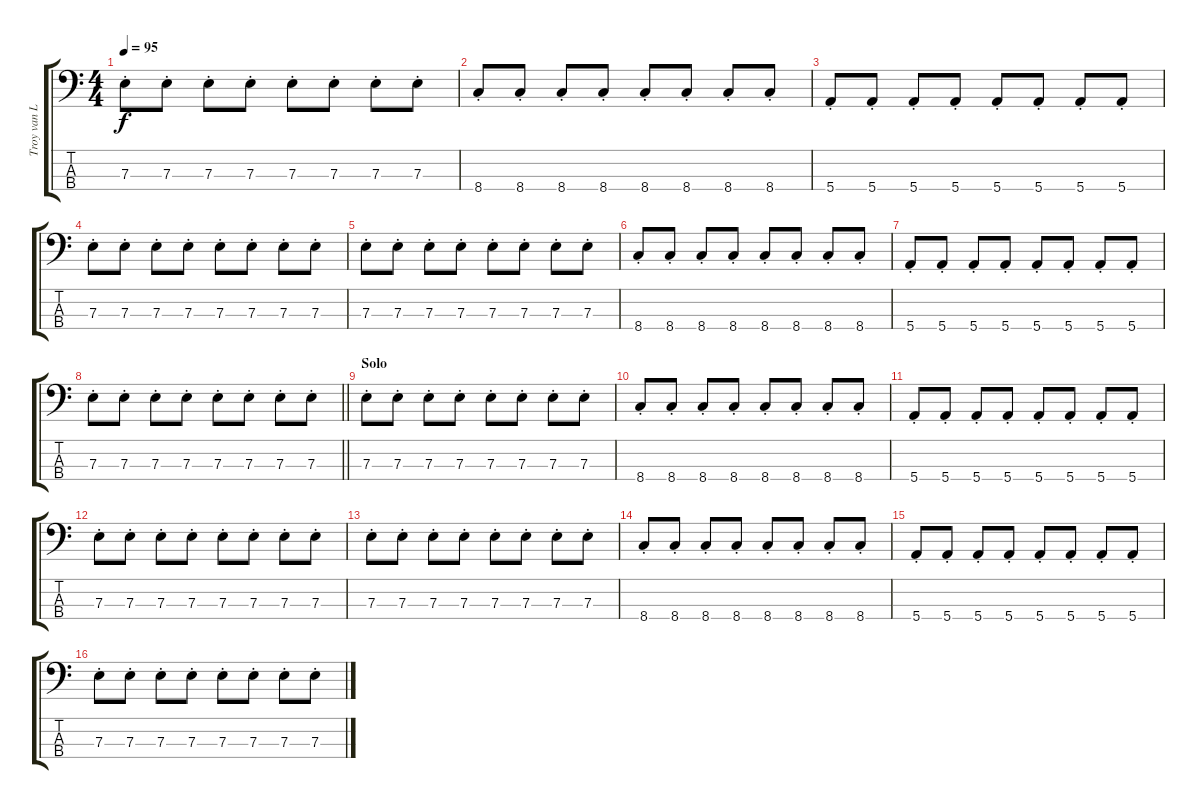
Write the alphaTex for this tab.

\track ("Troy van Leeuwen" "Troy van L") {instrument electricbasspick}
\staff {score tabs}
\tuning (G2 D2 A1 E1) {hide}
\ts (4 4)
\tempo 95
\clef f4
\ks c
7.3{st}.8{dy f} 7.3{st}.8 7.3{st}.8 7.3{st}.8 7.3{st}.8 7.3{st}.8 7.3{st}.8 7.3{st}.8 |
8.4{st}.8 8.4{st}.8 8.4{st}.8 8.4{st}.8 8.4{st}.8 8.4{st}.8 8.4{st}.8 8.4{st}.8 |
5.4{st}.8 5.4{st}.8 5.4{st}.8 5.4{st}.8 5.4{st}.8 5.4{st}.8 5.4{st}.8 5.4{st}.8 |
7.3{st}.8 7.3{st}.8 7.3{st}.8 7.3{st}.8 7.3{st}.8 7.3{st}.8 7.3{st}.8 7.3{st}.8 |
7.3{st}.8 7.3{st}.8 7.3{st}.8 7.3{st}.8 7.3{st}.8 7.3{st}.8 7.3{st}.8 7.3{st}.8 |
8.4{st}.8 8.4{st}.8 8.4{st}.8 8.4{st}.8 8.4{st}.8 8.4{st}.8 8.4{st}.8 8.4{st}.8 |
5.4{st}.8 5.4{st}.8 5.4{st}.8 5.4{st}.8 5.4{st}.8 5.4{st}.8 5.4{st}.8 5.4{st}.8 |
\barLineRight lightlight
7.3{st}.8 7.3{st}.8 7.3{st}.8 7.3{st}.8 7.3{st}.8 7.3{st}.8 7.3{st}.8 7.3{st}.8 |
\section ("" "Solo")
7.3{st}.8 7.3{st}.8 7.3{st}.8 7.3{st}.8 7.3{st}.8 7.3{st}.8 7.3{st}.8 7.3{st}.8 |
8.4{st}.8 8.4{st}.8 8.4{st}.8 8.4{st}.8 8.4{st}.8 8.4{st}.8 8.4{st}.8 8.4{st}.8 |
5.4{st}.8 5.4{st}.8 5.4{st}.8 5.4{st}.8 5.4{st}.8 5.4{st}.8 5.4{st}.8 5.4{st}.8 |
7.3{st}.8 7.3{st}.8 7.3{st}.8 7.3{st}.8 7.3{st}.8 7.3{st}.8 7.3{st}.8 7.3{st}.8 |
7.3{st}.8 7.3{st}.8 7.3{st}.8 7.3{st}.8 7.3{st}.8 7.3{st}.8 7.3{st}.8 7.3{st}.8 |
8.4{st}.8 8.4{st}.8 8.4{st}.8 8.4{st}.8 8.4{st}.8 8.4{st}.8 8.4{st}.8 8.4{st}.8 |
5.4{st}.8 5.4{st}.8 5.4{st}.8 5.4{st}.8 5.4{st}.8 5.4{st}.8 5.4{st}.8 5.4{st}.8 |
7.3{st}.8 7.3{st}.8 7.3{st}.8 7.3{st}.8 7.3{st}.8 7.3{st}.8 7.3{st}.8 7.3{st}.8
